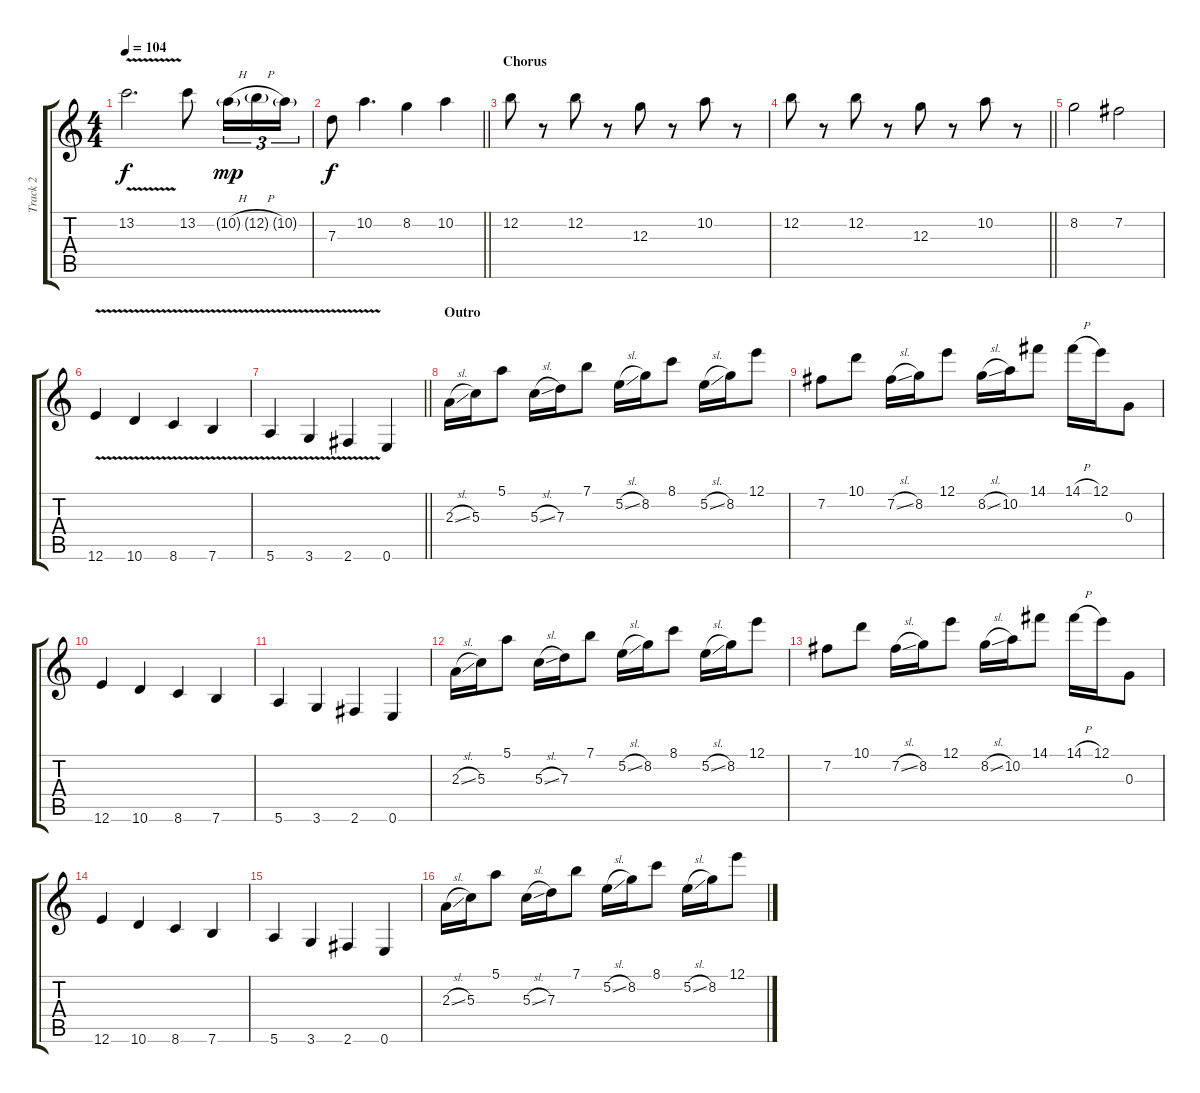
\track ("Track 2" "Track 2") {instrument electricguitarclean}
\staff {score tabs}
\tuning (E4 B3 G3 D3 A2 E2) {hide}
\ts (4 4)
\tempo 104
\clef g2
\ks c
13.2{v}.2{d dy f} 13.2.8 10.2{h g}.16{tu (3 2) dy mp} 12.2{h g}.16{tu (3 2)} 10.2{g}.16{tu (3 2)} |
\barLineRight lightlight
7.3.8{dy f} 10.2.4{d} 8.2.4 10.2.4 |
\section ("" "Chorus")
12.2.8 r.8 12.2.8 r.8 12.3.8 r.8 10.2.8 r.8 |
\barLineRight lightlight
12.2.8 r.8 12.2.8 r.8 12.3.8 r.8 10.2.8 r.8 |
8.2.2 7.2.2 |
12.6{v}.4 10.6{v}.4 8.6{v}.4 7.6{v}.4 |
\barLineRight lightlight
5.6{v}.4 3.6{v}.4 2.6{v}.4 0.6.4 |
\section ("" "Outro")
2.3{sl}.16 5.3.16 5.1.8 5.3{sl}.16 7.3.16 7.1.8 5.2{sl}.16 8.2.16 8.1.8 5.2{sl}.16 8.2.16 12.1.8 |
7.2.8 10.1.8 7.2{sl}.16 8.2.16 12.1.8 8.2{sl}.16 10.2.16 14.1.8 14.1{h}.16 12.1.16 0.3.8 |
12.6.4 10.6.4 8.6.4 7.6.4 |
5.6.4 3.6.4 2.6.4 0.6.4 |
2.3{sl}.16 5.3.16 5.1.8 5.3{sl}.16 7.3.16 7.1.8 5.2{sl}.16 8.2.16 8.1.8 5.2{sl}.16 8.2.16 12.1.8 |
7.2.8 10.1.8 7.2{sl}.16 8.2.16 12.1.8 8.2{sl}.16 10.2.16 14.1.8 14.1{h}.16 12.1.16 0.3.8 |
12.6.4 10.6.4 8.6.4 7.6.4 |
5.6.4 3.6.4 2.6.4 0.6.4 |
2.3{sl}.16 5.3.16 5.1.8 5.3{sl}.16 7.3.16 7.1.8 5.2{sl}.16 8.2.16 8.1.8 5.2{sl}.16 8.2.16 12.1.8
